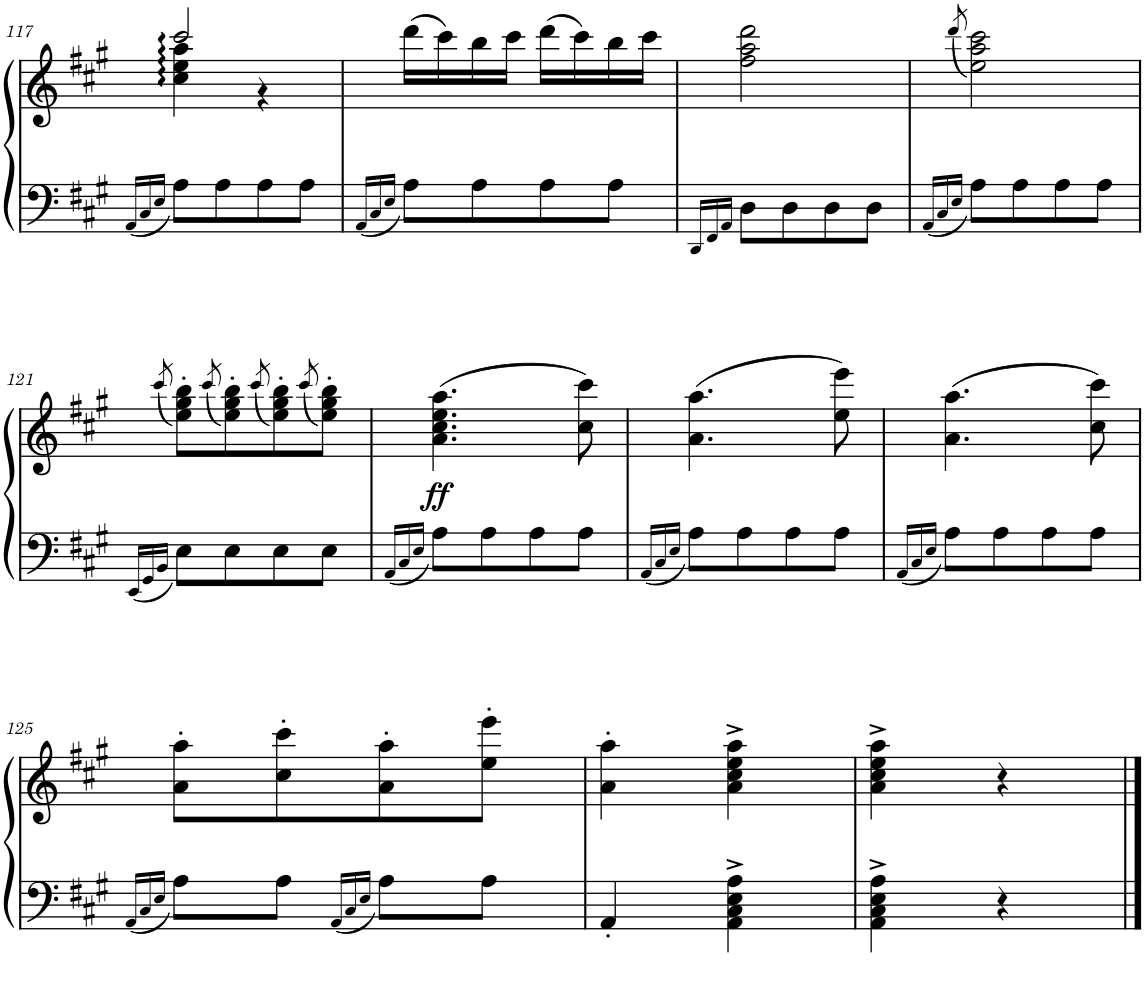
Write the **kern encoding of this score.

**kern	**kern	**dynam
*part1	*part1	*part1
*staff2	*staff1	*staff1/2
*I"Piano	*	*
*I'Pno	*	*
!!LO:PB:g=z
*clefF4	*clefG2	*
*k[f#c#g#]	*k[f#c#g#]	*
*M2/4	*M2/4	*
=117	=117	=117
16qAA/LL	.	.
16qC#/	.	.
16qE/JJ	.	.
*	*^	*
8A\L	2ccc#/	4cc#\ 4ee\ 4aa\	.
8A\	.	.	.
8A\	.	4r	.
8A\J	.	.	.
*	*v	*v	*
=118	=118	=118
16qAA/LL	.	.
16qC#/	.	.
16qE/JJ	.	.
8A\L	(16ddd\LL	.
.	16ccc#\)	.
8A\	16bb\	.
.	16ccc#\JJ	.
8A\	(16ddd\LL	.
.	16ccc#\)	.
8A\J	16bb\	.
.	16ccc#\JJ	.
=119	=119	=119
16qDD/LL	.	.
16qFF#/	.	.
16qAA/JJ	.	.
8D\L	2ff#\ 2aa\ 2ddd\	.
8D\	.	.
8D\	.	.
8D\J	.	.
=120	=120	=120
16qAA/LL	.	.
16qC#/	.	.
16qE/JJ	(8qddd/	.
8A\L	2ee\ 2aa\ 2ccc#\)	.
8A\	.	.
8A\	.	.
8A\J	.	.
!!LO:LB:g=z
=121	=121	=121
16qEE/LL	.	.
16qGG#/	.	.
16qBB/JJ	(8qccc#/	.
8E\L	8ee\' 8gg#\' 8bb\'L)	.
.	(8qccc#/	.
8E\	8ee\' 8gg#\' 8bb\')	.
.	(8qccc#/	.
8E\	8ee\' 8gg#\' 8bb\')	.
.	(8qccc#/	.
8E\J	8ee\' 8gg#\' 8bb\'J)	.
=122	=122	=122
16qAA/LL	.	.
16qC#/	.	.
16qE/JJ	.	.
!	!	!LO:DY:b
8A\L	(4.a\ 4.cc#\ 4.ee\ 4.aa\	ff
8A\	.	.
8A\	.	.
8A\J	8cc#\ 8ccc#\)	.
=123	=123	=123
16qAA/LL	.	.
16qC#/	.	.
16qE/JJ	.	.
8A\L	(4.a\ 4.aa\	.
8A\	.	.
8A\	.	.
8A\J	8ee\ 8eee\)	.
=124	=124	=124
16qAA/LL	.	.
16qC#/	.	.
16qE/JJ	.	.
8A\L	(4.a\ 4.aa\	.
8A\	.	.
8A\	.	.
8A\J	8cc#\ 8ccc#\)	.
!!LO:LB:g=z
=125	=125	=125
16qAA/LL	.	.
16qC#/	.	.
16qE/JJ	.	.
8A\L	8a\' 8aa\'L	.
8A\J	8cc#\' 8ccc#\'	.
16qAA/LL	.	.
16qC#/	.	.
16qE/JJ	.	.
8A\L	8a\' 8aa\'	.
8A\J	8ee\' 8eee\'J	.
=126	=126	=126
4AA'/	4a\' 4aa\'	.
4AA\^ 4C#\^ 4E\^ 4A\^	4a\^ 4cc#\^ 4ee\^ 4aa\^	.
=127	=127	=127
4AA\^ 4C#\^ 4E\^ 4A\^	4a\^ 4cc#\^ 4ee\^ 4aa\^	.
4r	4r	.
==	==	==
*-	*-	*-
